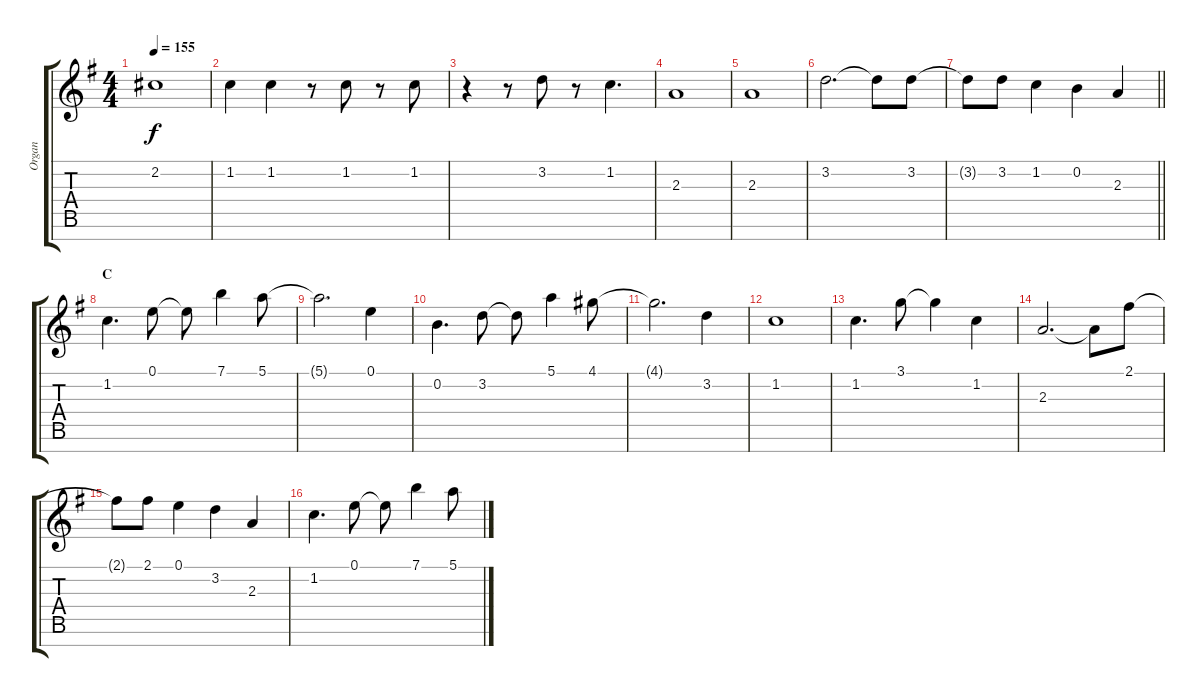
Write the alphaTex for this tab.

\track ("Organ" "Organ") {instrument drawbarorgan}
\staff {score tabs}
\tuning (E5 B4 G4 D4 A3 E3 B2) {hide}
\ts (4 4)
\tempo 155
\clef g2
\ks g
2.2.1{dy f} |
1.2.4 1.2.4 r.8 1.2.8 r.8 1.2.8 |
r.4 r.8 3.2.8 r.8 1.2.4{d} |
2.3.1 |
2.3.1 |
3.2.2{d} 3.2{t}.8 3.2.8 |
\barLineRight lightlight
3.2{t}.8 3.2.8 1.2.4 0.2.4 2.3.4 |
\section ("" "C")
1.2.4{d} 0.1.8 0.1{t}.8 7.1.4 5.1.8 |
5.1{t}.2{d} 0.1.4 |
0.2.4{d} 3.2.8 3.2{t}.8 5.1.4 4.1.8 |
4.1{t}.2{d} 3.2.4 |
1.2.1 |
1.2.4{d} 3.1.8 3.1{t}.4 1.2.4 |
2.3.2{d} 2.3{t}.8 2.1.8 |
2.1{t}.8 2.1.8 0.1.4 3.2.4 2.3.4 |
1.2.4{d} 0.1.8 0.1{t}.8 7.1.4 5.1.8
